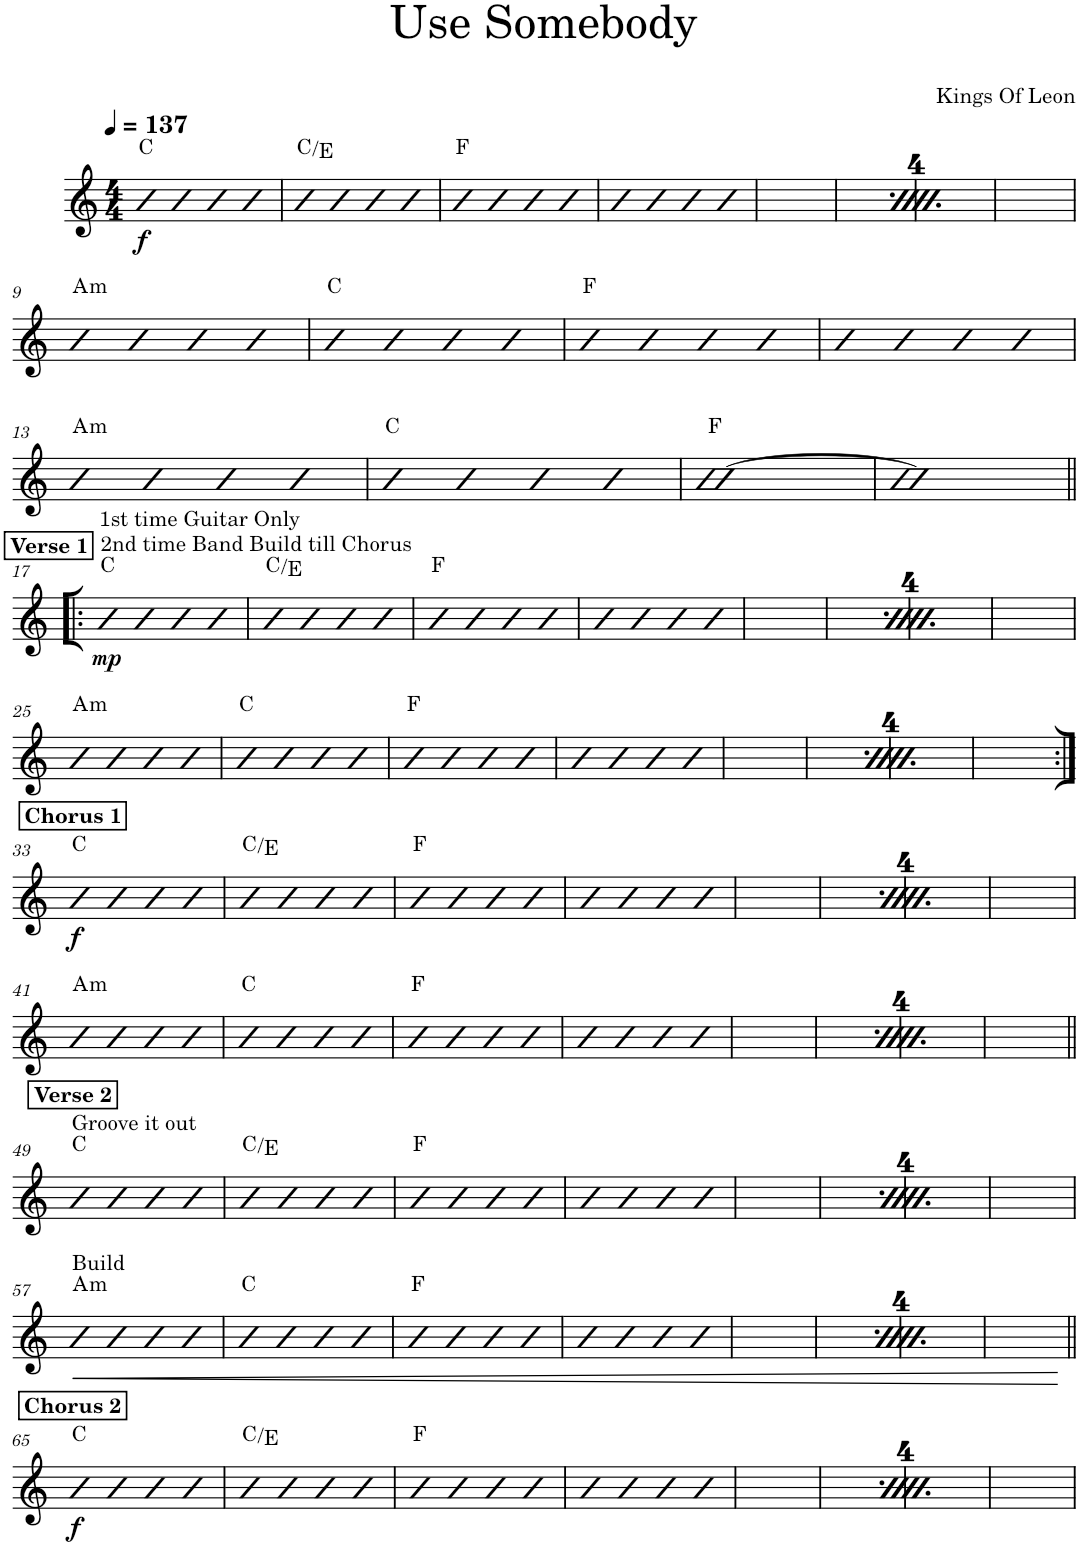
**kern	**dynam	**harte
*part1	*part1	*part1
*staff1	*staff1	*
*I"Piano	*	*
*I'Pno.	*	*
*clefG2	*	*
*k[]	*	*
*M4/4	*	*
*MM137	*	*
=1	=1	=1
!	!LO:DY:b	!
4b	f	C:maj
4b	.	.
4b	.	.
4b	.	.
=2	=2	=2
4b	.	C:maj/3
4b	.	.
4b	.	.
4b	.	.
=3	=3	=3
4b	.	F:maj
4b	.	.
4b	.	.
4b	.	.
=4	=4	=4
4b	.	.
4b	.	.
4b	.	.
4b	.	.
=5	=5	=5
*MM137	*	*
!	!LO:DY:b	!
4b	f	C:maj
4b	.	.
4b	.	.
4b	.	.
=6	=6	=6
4b	.	C:maj/3
4b	.	.
4b	.	.
4b	.	.
=7	=7	=7
4b	.	F:maj
4b	.	.
4b	.	.
4b	.	.
=8	=8	=8
4b	.	.
4b	.	.
4b	.	.
4b	.	.
!!LO:LB:g=z
=9	=9	=9
!	!	!LO:H:kt=m
4b	.	A:min
4b	.	.
4b	.	.
4b	.	.
=10	=10	=10
4b	.	C:maj
4b	.	.
4b	.	.
4b	.	.
=11	=11	=11
4b	.	F:maj
4b	.	.
4b	.	.
4b	.	.
=12	=12	=12
4b	.	.
4b	.	.
4b	.	.
4b	.	.
!!LO:LB:g=z
=13	=13	=13
!	!	!LO:H:kt=m
4b	.	A:min
4b	.	.
4b	.	.
4b	.	.
=14	=14	=14
4b	.	C:maj
4b	.	.
4b	.	.
4b	.	.
=15	=15	=15
[1b	.	F:maj
=16	=16	=16
1b]	.	.
!!LO:LB:g=z
!!LO:REH:place=s1:a:B:cj:t=Verse 1
=17!|:	=17!|:	=17!|:
!LO:TX:a:t=1st time Guitar Only	!	!
!LO:TX:a:t=2nd time Band Build till Chorus	!	!
!	!LO:DY:b	!
4b	mp	C:maj
4b	.	.
4b	.	.
4b	.	.
=18	=18	=18
4b	.	C:maj/3
4b	.	.
4b	.	.
4b	.	.
=19	=19	=19
4b	.	F:maj
4b	.	.
4b	.	.
4b	.	.
=20	=20	=20
4b	.	.
4b	.	.
4b	.	.
4b	.	.
!!LO:REH:place=s1:a:B:cj:t=Verse 1
=21	=21	=21
!LO:TX:a:t=1st time Guitar Only	!	!
!LO:TX:a:t=2nd time Band Build till Chorus	!	!
!	!LO:DY:b	!
4b	mp	C:maj
4b	.	.
4b	.	.
4b	.	.
=22	=22	=22
4b	.	C:maj/3
4b	.	.
4b	.	.
4b	.	.
=23	=23	=23
4b	.	F:maj
4b	.	.
4b	.	.
4b	.	.
=24	=24	=24
4b	.	.
4b	.	.
4b	.	.
4b	.	.
!!LO:LB:g=z
=25	=25	=25
!	!	!LO:H:kt=m
4b	.	A:min
4b	.	.
4b	.	.
4b	.	.
=26	=26	=26
4b	.	C:maj
4b	.	.
4b	.	.
4b	.	.
=27	=27	=27
4b	.	F:maj
4b	.	.
4b	.	.
4b	.	.
=28	=28	=28
4b	.	.
4b	.	.
4b	.	.
4b	.	.
=29	=29	=29
!	!	!LO:H:kt=m
4b	.	A:min
4b	.	.
4b	.	.
4b	.	.
=30	=30	=30
4b	.	C:maj
4b	.	.
4b	.	.
4b	.	.
=31	=31	=31
4b	.	F:maj
4b	.	.
4b	.	.
4b	.	.
=32	=32	=32
4b	.	.
4b	.	.
4b	.	.
4b	.	.
!!LO:LB:g=z
!!LO:REH:place=s1:a:B:cj:t=Chorus 1
=33:|!	=33:|!	=33:|!
!	!LO:DY:b	!
4b	f	C:maj
4b	.	.
4b	.	.
4b	.	.
=34	=34	=34
4b	.	C:maj/3
4b	.	.
4b	.	.
4b	.	.
=35	=35	=35
4b	.	F:maj
4b	.	.
4b	.	.
4b	.	.
=36	=36	=36
4b	.	.
4b	.	.
4b	.	.
4b	.	.
!!LO:REH:place=s1:a:B:cj:t=Chorus 1
=37	=37	=37
!	!LO:DY:b	!
4b	f	C:maj
4b	.	.
4b	.	.
4b	.	.
=38	=38	=38
4b	.	C:maj/3
4b	.	.
4b	.	.
4b	.	.
=39	=39	=39
4b	.	F:maj
4b	.	.
4b	.	.
4b	.	.
=40	=40	=40
4b	.	.
4b	.	.
4b	.	.
4b	.	.
!!LO:LB:g=z
=41	=41	=41
!	!	!LO:H:kt=m
4b	.	A:min
4b	.	.
4b	.	.
4b	.	.
=42	=42	=42
4b	.	C:maj
4b	.	.
4b	.	.
4b	.	.
=43	=43	=43
4b	.	F:maj
4b	.	.
4b	.	.
4b	.	.
=44	=44	=44
4b	.	.
4b	.	.
4b	.	.
4b	.	.
=45	=45	=45
!	!	!LO:H:kt=m
4b	.	A:min
4b	.	.
4b	.	.
4b	.	.
=46	=46	=46
4b	.	C:maj
4b	.	.
4b	.	.
4b	.	.
=47	=47	=47
4b	.	F:maj
4b	.	.
4b	.	.
4b	.	.
=48	=48	=48
4b	.	.
4b	.	.
4b	.	.
4b	.	.
!!LO:LB:g=z
!!LO:REH:place=s1:a:B:cj:t=Verse 2
=49||	=49||	=49||
!LO:TX:a:t=Groove it out	!	!
4b	.	C:maj
4b	.	.
4b	.	.
4b	.	.
=50	=50	=50
4b	.	C:maj/3
4b	.	.
4b	.	.
4b	.	.
=51	=51	=51
4b	.	F:maj
4b	.	.
4b	.	.
4b	.	.
=52	=52	=52
4b	.	.
4b	.	.
4b	.	.
4b	.	.
!!LO:REH:place=s1:a:B:cj:t=Verse 2
=53	=53	=53
!LO:TX:a:t=Groove it out	!	!
4b	.	C:maj
4b	.	.
4b	.	.
4b	.	.
=54	=54	=54
4b	.	C:maj/3
4b	.	.
4b	.	.
4b	.	.
=55	=55	=55
4b	.	F:maj
4b	.	.
4b	.	.
4b	.	.
=56	=56	=56
4b	.	.
4b	.	.
4b	.	.
4b	.	.
!!LO:LB:g=z
=57	=57	=57
!LO:TX:a:t=Build	!	!LO:H:kt=m
4b	.	A:min
4b	.	.
4b	.	.
4b	.	.
=58	=58	=58
4b	.	C:maj
4b	.	.
4b	.	.
4b	.	.
=59	=59	=59
4b	.	F:maj
4b	.	.
4b	.	.
4b	.	.
=60	=60	=60
4b	.	.
4b	.	.
4b	.	.
4b	.	.
=61	=61	=61
!LO:TX:a:t=Build	!	!LO:H:kt=m
4b	.	A:min
4b	.	.
4b	.	.
4b	.	.
=62	=62	=62
4b	.	C:maj
4b	.	.
4b	.	.
4b	.	.
=63	=63	=63
4b	.	F:maj
4b	.	.
4b	.	.
4b	.	.
=64	=64	=64
4b	.	.
4b	.	.
4b	.	.
4b	.	.
!!LO:LB:g=z
!!LO:REH:place=s1:a:B:cj:t=Chorus 2
=65||	=65||	=65||
!	!LO:DY:b	!
4b	f	C:maj
4b	.	.
4b	.	.
4b	.	.
=66	=66	=66
4b	.	C:maj/3
4b	.	.
4b	.	.
4b	.	.
=67	=67	=67
4b	.	F:maj
4b	.	.
4b	.	.
4b	.	.
=68	=68	=68
4b	.	.
4b	.	.
4b	.	.
4b	.	.
!!LO:REH:place=s1:a:B:cj:t=Chorus 2
=69	=69	=69
!	!LO:DY:b	!
4b	f	C:maj
4b	.	.
4b	.	.
4b	.	.
=70	=70	=70
4b	.	C:maj/3
4b	.	.
4b	.	.
4b	.	.
=71	=71	=71
4b	.	F:maj
4b	.	.
4b	.	.
4b	.	.
=72	=72	=72
4b	.	.
4b	.	.
4b	.	.
4b	.	.
=	=	=
*-	*-	*-
